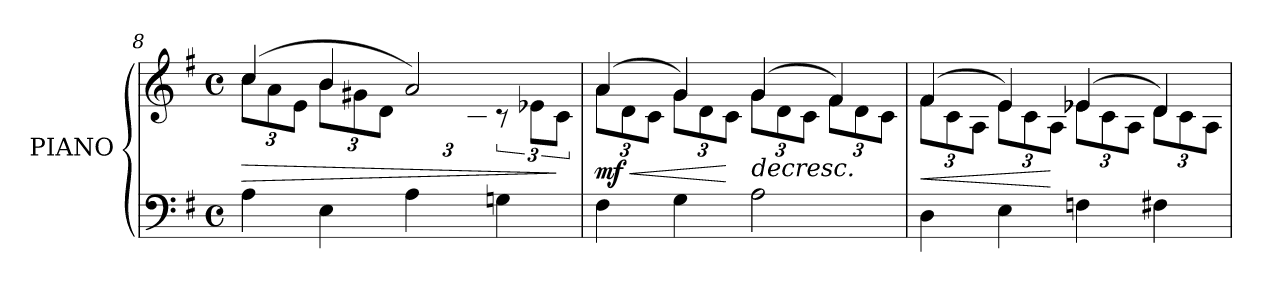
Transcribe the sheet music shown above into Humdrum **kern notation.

**kern	**kern	**dynam
*part1	*part1	*part1
*staff2	*staff1	*staff1/2
*I"PIANO	*	*
*I'Pno.	*	*
*clefF4	*clefG2	*
*k[f#]	*k[f#]	*
*M4/4	*M4/4	*
*met(c)	*met(c)	*
=8	=8	=8
!	!	!LO:HP:b
*	*^	*
*	*	*Xbrackettup	*
4A\	(>4cc/	12cc\L	>
.	.	12a\	.
.	.	12e\J	.
4E\	4b/	12b\L	.
.	.	12g#X\	.
.	.	12d\J	.
4A\	2a/)	12a\Lyy	.
.	.	12e\	.
.	.	12c\J	.
*	*	*brackettup	*
4Gn\	.	12r	.
.	.	12e-X\L	.
.	.	12c\J	]
=9	=9	=9	=9
!	!	!	!LO:HP:b
*	*	*Xbrackettup	*
!	!	!	!LO:DY:n=1:b
4F#\	(>4a/	12a\L	< mf
.	.	12d\	.
.	.	12c\J	.
4G\	4g/)	12g\L	.
.	.	12d\	.
.	.	12c\J	[
!	!	!	!LO:HP:b
2A\	(>4g/	12g\L	>
.	.	12d\	.
.	.	12c\J	.
.	4f#/)	12f#\L	.
.	.	12d\	.
.	.	12c\J	.
!!LO:LB:g=z	!!
=10	=10	=10	=10
!	!	!	!LO:HP:b
4D\	(>4f#/	12f#\L	<
.	.	12c\	.
.	.	12A\J	.
4E\	4e/)	12e\L	.
.	.	12c\	.
.	.	12A\J	[
4Fn\	(>4e-X/	12e-\L	.
.	.	12c\	.
.	.	12A\J	.
4F#X\	4d/)	12d\L	.
.	.	12c\	.
.	.	12A\J	]
*	*v	*v	*
=	=	=
*-	*-	*-
